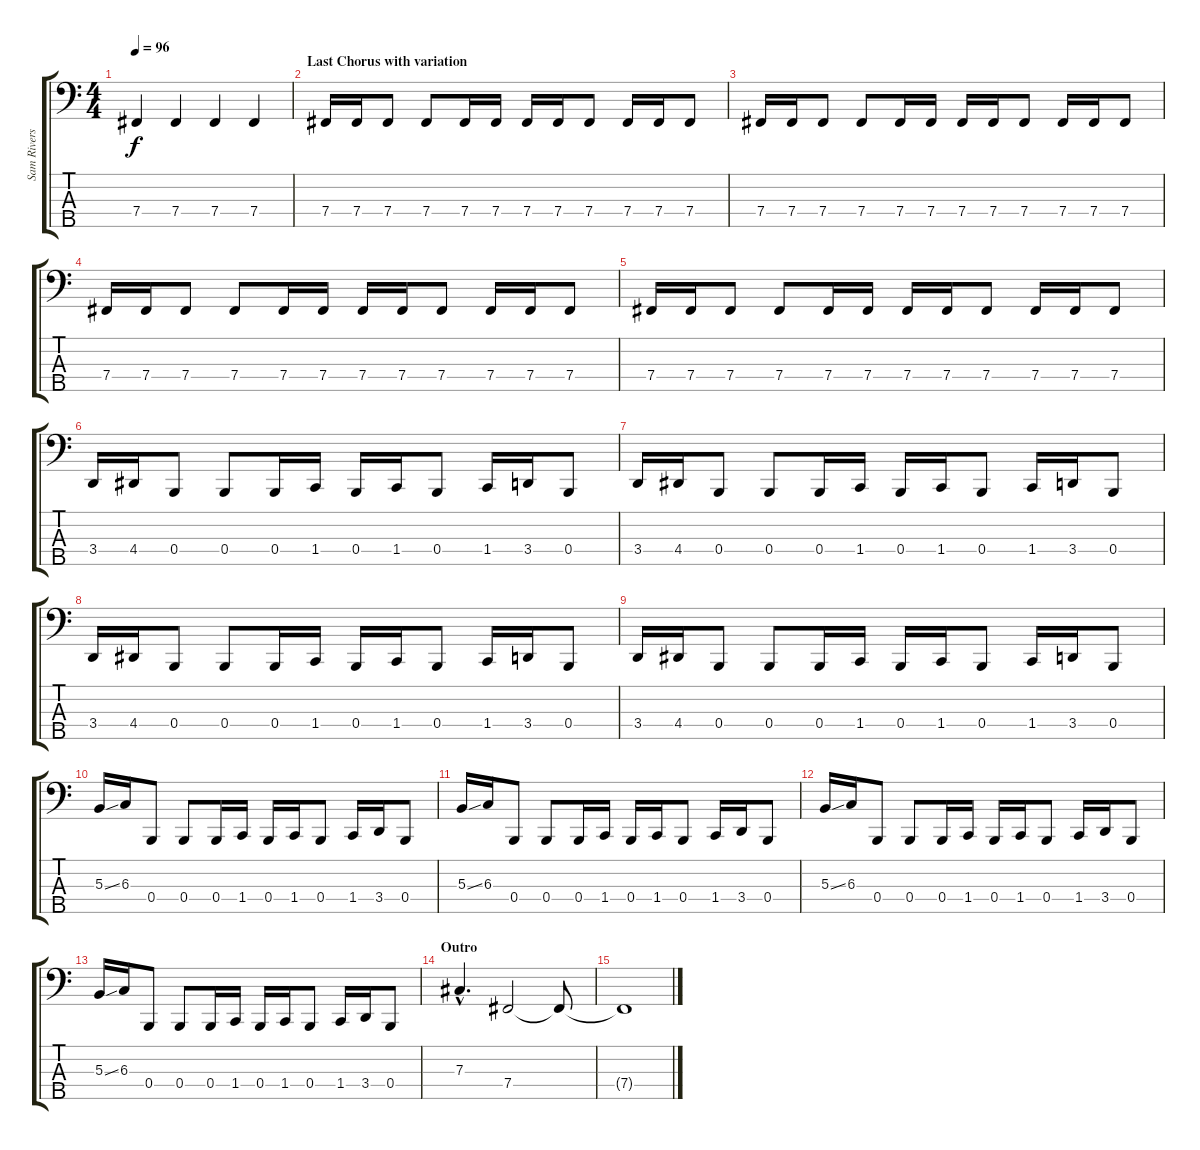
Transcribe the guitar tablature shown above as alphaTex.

\track ("Sam Rivers - Bass" "Sam Rivers") {instrument electricbassfinger}
\staff {score tabs}
\tuning (E2 B1 Gb1 B0 Ab0) {hide}
\ts (4 4)
\tempo 96
\clef f4
\ks c
7.4.4{dy f} 7.4.4 7.4.4 7.4.4 |
\section ("" "Last Chorus with variation")
7.4.16 7.4.16 7.4.8 7.4.8 7.4.16 7.4.16 7.4.16 7.4.16 7.4.8 7.4.16 7.4.16 7.4.8 |
7.4.16 7.4.16 7.4.8 7.4.8 7.4.16 7.4.16 7.4.16 7.4.16 7.4.8 7.4.16 7.4.16 7.4.8 |
7.4.16 7.4.16 7.4.8 7.4.8 7.4.16 7.4.16 7.4.16 7.4.16 7.4.8 7.4.16 7.4.16 7.4.8 |
7.4.16 7.4.16 7.4.8 7.4.8 7.4.16 7.4.16 7.4.16 7.4.16 7.4.8 7.4.16 7.4.16 7.4.8 |
3.4.16 4.4.16 0.4.8 0.4.8 0.4.16 1.4.16 0.4.16 1.4.16 0.4.8 1.4.16 3.4.16 0.4.8 |
3.4.16 4.4.16 0.4.8 0.4.8 0.4.16 1.4.16 0.4.16 1.4.16 0.4.8 1.4.16 3.4.16 0.4.8 |
3.4.16 4.4.16 0.4.8 0.4.8 0.4.16 1.4.16 0.4.16 1.4.16 0.4.8 1.4.16 3.4.16 0.4.8 |
3.4.16 4.4.16 0.4.8 0.4.8 0.4.16 1.4.16 0.4.16 1.4.16 0.4.8 1.4.16 3.4.16 0.4.8 |
5.3{ss}.16 6.3.16 0.4.8 0.4.8 0.4.16 1.4.16 0.4.16 1.4.16 0.4.8 1.4.16 3.4.16 0.4.8 |
5.3{ss}.16 6.3.16 0.4.8 0.4.8 0.4.16 1.4.16 0.4.16 1.4.16 0.4.8 1.4.16 3.4.16 0.4.8 |
5.3{ss}.16 6.3.16 0.4.8 0.4.8 0.4.16 1.4.16 0.4.16 1.4.16 0.4.8 1.4.16 3.4.16 0.4.8 |
5.3{ss}.16 6.3.16 0.4.8 0.4.8 0.4.16 1.4.16 0.4.16 1.4.16 0.4.8 1.4.16 3.4.16 0.4.8 |
\section ("" "Outro")
7.3{hac}.4{d} 7.4.2 7.4{t}.8 |
7.4{t}.1
